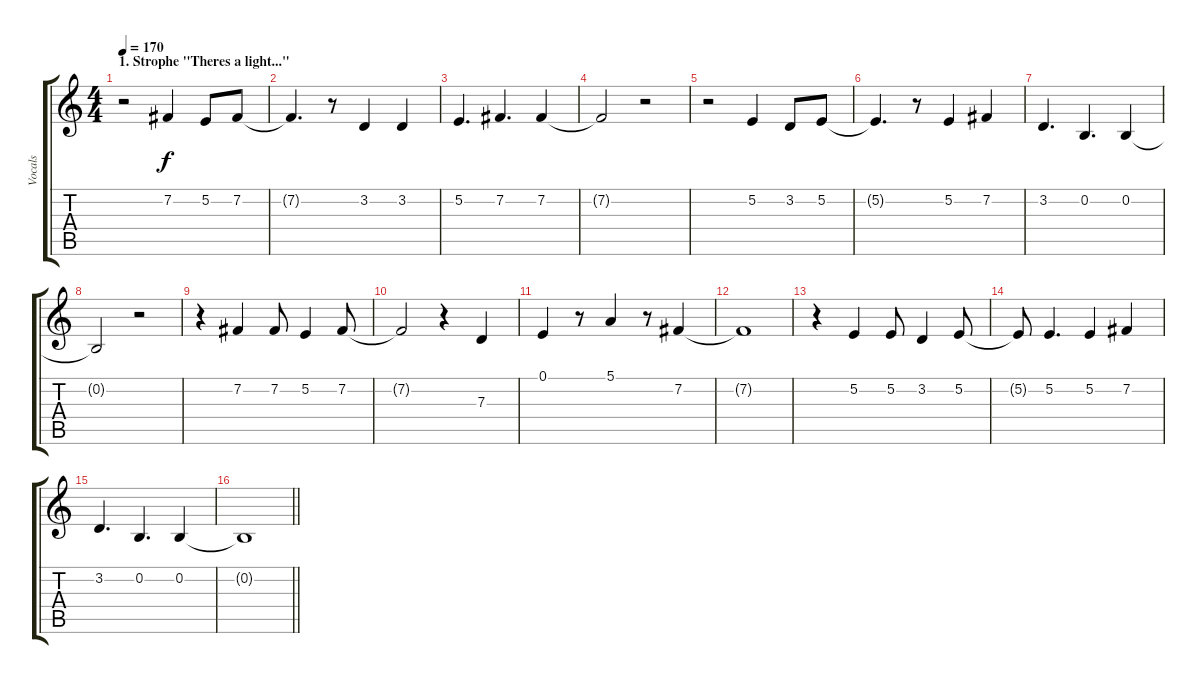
\track ("Vocals" "Vocals") {instrument flute}
\staff {score tabs}
\tuning (E4 B3 G3 D3 A2 E2) {hide}
\ts (4 4)
\section ("" "1. Strophe \"Theres a light...\"")
\tempo 170
\clef g2
\ks c
r.2{dy f} 7.2.4 5.2.8 7.2.8 |
7.2{t}.4{d} r.8 3.2.4 3.2.4 |
5.2.4{d} 7.2.4{d} 7.2.4 |
7.2{t}.2 r.2 |
r.2 5.2.4 3.2.8 5.2.8 |
5.2{t}.4{d} r.8 5.2.4 7.2.4 |
3.2.4{d} 0.2.4{d} 0.2.4 |
0.2{t}.2 r.2 |
r.4 7.2.4 7.2.8 5.2.4 7.2.8 |
7.2{t}.2 r.4 7.3.4 |
0.1.4 r.8 5.1.4 r.8 7.2.4 |
7.2{t}.1 |
r.4 5.2.4 5.2.8 3.2.4 5.2.8 |
5.2{t}.8 5.2.4{d} 5.2.4 7.2.4 |
3.2.4{d} 0.2.4{d} 0.2.4 |
\barLineRight lightlight
0.2{t}.1
